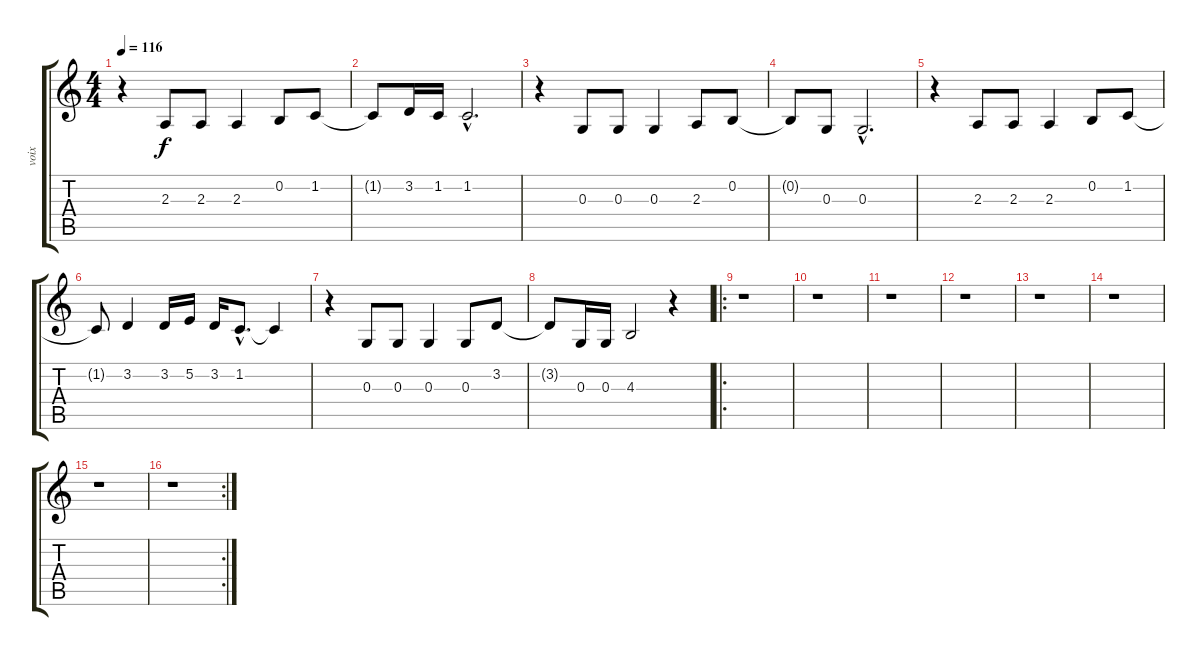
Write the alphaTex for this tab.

\track ("voix" "voix") {instrument tangoaccordion}
\staff {score tabs}
\tuning (E4 B3 G3 D3 A2 E2) {hide}
\ts (4 4)
\tempo 116
\clef g2
\ks c
r.4{dy f} 2.3.8 2.3.8 2.3.4 0.2.8 1.2.8 |
1.2{t}.8 3.2.16 1.2.16 1.2{hac}.2{d} |
r.4 0.3.8 0.3.8 0.3.4 2.3.8 0.2.8 |
0.2{t}.8 0.3.8 0.3{hac}.2{d} |
r.4 2.3.8 2.3.8 2.3.4 0.2.8 1.2.8 |
1.2{t}.8 3.2.4 3.2.16 5.2.16 3.2.16 1.2{hac}.8{d} 1.2{t}.4 |
r.4 0.3.8 0.3.8 0.3.4 0.3.8 3.2.8 |
3.2{t}.8 0.3.16 0.3.16 4.3.2 r.4 |
\ro
r.1 |
r.1 |
r.1 |
r.1 |
r.1 |
r.1 |
r.1 |
\rc 2
r.1
